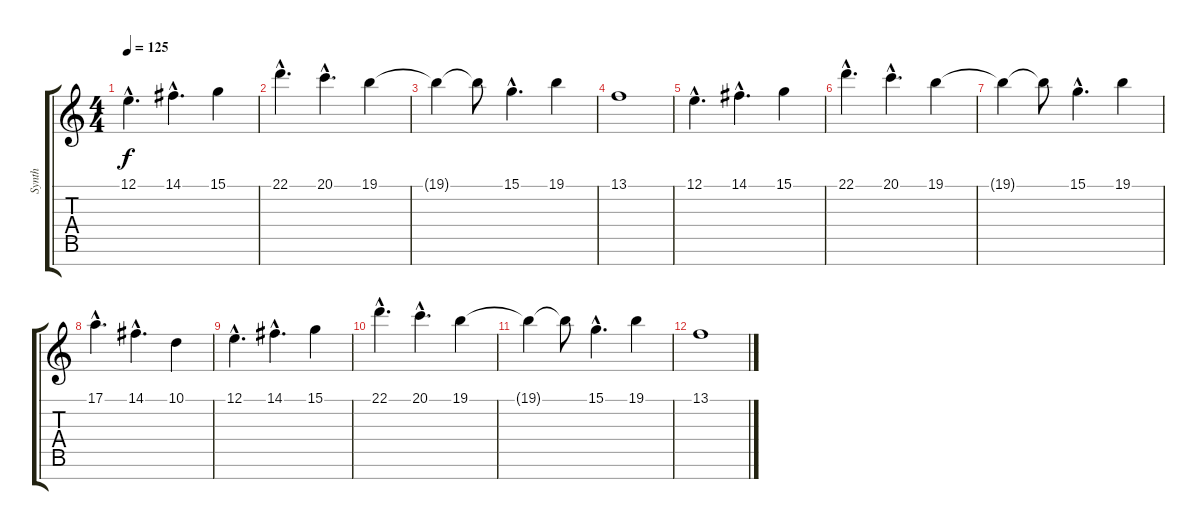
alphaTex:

\track ("Synth" "Synth") {instrument synthstrings1}
\staff {score tabs}
\tuning (E4 B3 G3 D3 A2 E2 B1) {hide}
\ts (4 4)
\tempo 125
\clef g2
\ks c
12.1{hac}.4{d dy f} 14.1{hac}.4{d} 15.1.4 |
22.1{hac}.4{d} 20.1{hac}.4{d} 19.1.4 |
19.1{t}.4 19.1{t}.8 15.1{hac}.4{d} 19.1.4 |
13.1.1 |
12.1{hac}.4{d} 14.1{hac}.4{d} 15.1.4 |
22.1{hac}.4{d} 20.1{hac}.4{d} 19.1.4 |
19.1{t}.4 19.1{t}.8 15.1{hac}.4{d} 19.1.4 |
17.1{hac}.4{d} 14.1{hac}.4{d} 10.1.4 |
12.1{hac}.4{d} 14.1{hac}.4{d} 15.1.4 |
22.1{hac}.4{d} 20.1{hac}.4{d} 19.1.4 |
19.1{t}.4 19.1{t}.8 15.1{hac}.4{d} 19.1.4 |
13.1.1
